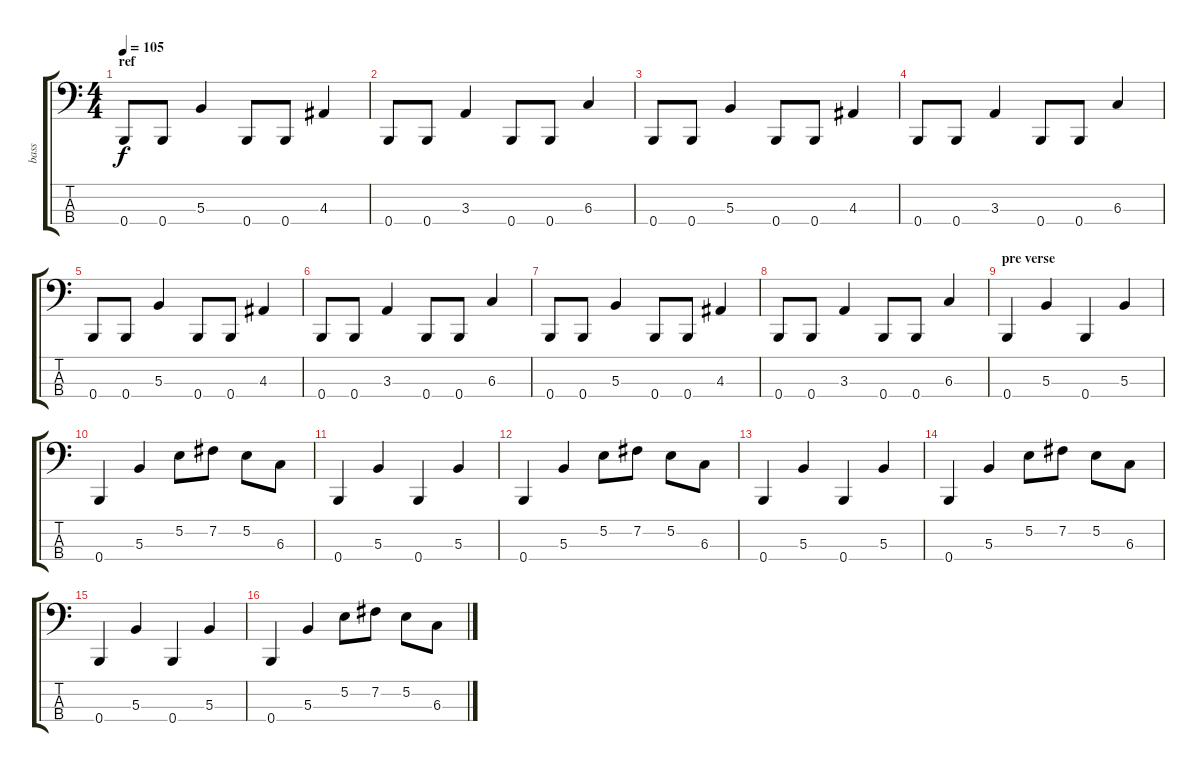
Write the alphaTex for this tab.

\track ("bass" "bass") {instrument electricbassfinger}
\staff {score tabs}
\tuning (E2 B1 Gb1 B0) {hide}
\ts (4 4)
\section ("" "ref")
\tempo 105
\clef f4
\ks c
0.4.8{dy f} 0.4.8 5.3.4 0.4.8 0.4.8 4.3.4 |
0.4.8 0.4.8 3.3.4 0.4.8 0.4.8 6.3.4 |
0.4.8 0.4.8 5.3.4 0.4.8 0.4.8 4.3.4 |
0.4.8 0.4.8 3.3.4 0.4.8 0.4.8 6.3.4 |
0.4.8 0.4.8 5.3.4 0.4.8 0.4.8 4.3.4 |
0.4.8 0.4.8 3.3.4 0.4.8 0.4.8 6.3.4 |
0.4.8 0.4.8 5.3.4 0.4.8 0.4.8 4.3.4 |
0.4.8 0.4.8 3.3.4 0.4.8 0.4.8 6.3.4 |
\section ("" "pre verse")
0.4.4 5.3.4 0.4.4 5.3.4 |
\section ("" "")
0.4.4 5.3.4 5.2.8 7.2.8 5.2.8 6.3.8 |
0.4.4 5.3.4 0.4.4 5.3.4 |
0.4.4 5.3.4 5.2.8 7.2.8 5.2.8 6.3.8 |
0.4.4 5.3.4 0.4.4 5.3.4 |
0.4.4 5.3.4 5.2.8 7.2.8 5.2.8 6.3.8 |
0.4.4 5.3.4 0.4.4 5.3.4 |
0.4.4 5.3.4 5.2.8 7.2.8 5.2.8 6.3.8
